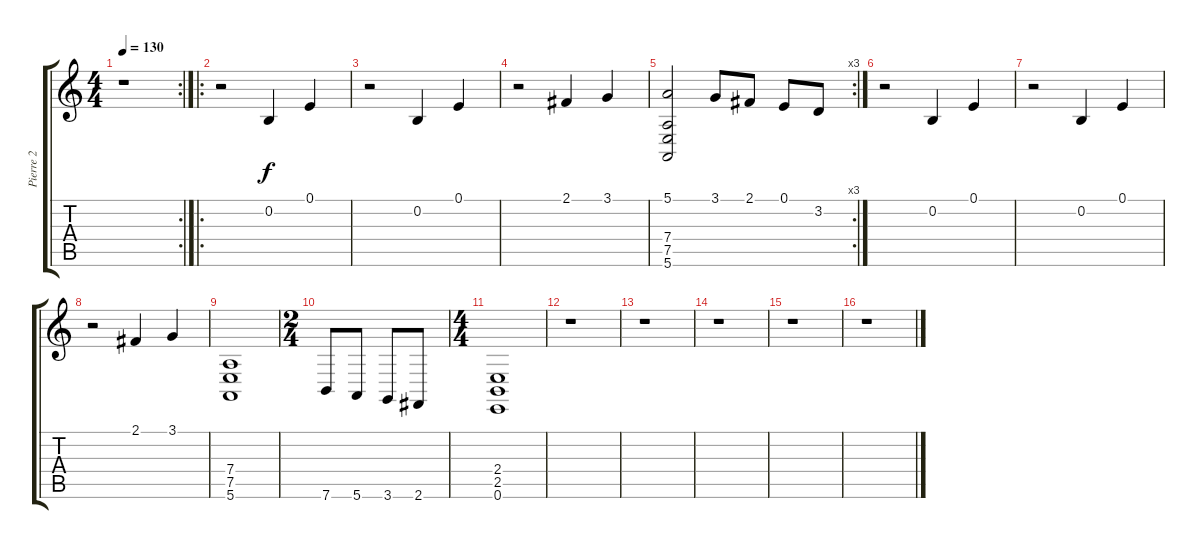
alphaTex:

\track ("Pierre 2" "Pierre 2") {instrument acousticgrandpiano}
\staff {score tabs}
\tuning (E4 B3 G3 D3 A2 E2) {hide}
\rc 2
\ts (4 4)
\tempo 130
\clef g2
\ks c
r.1{dy f} |
\ro
r.2 0.2.4 0.1.4 |
r.2 0.2.4 0.1.4 |
r.2 2.1.4 3.1.4 |
\rc 3
(5.1 7.4 7.5 5.6).2 3.1.8 2.1.8 0.1.8 3.2.8 |
r.2 0.2.4 0.1.4 |
r.2 0.2.4 0.1.4 |
r.2 2.1.4 3.1.4 |
(7.4 7.5 5.6).1 |
\ts (2 4)
7.6.8 5.6.8 3.6.8 2.6.8 |
\ts (4 4)
(2.4 2.5 0.6).1 |
r.1 |
r.1 |
r.1 |
r.1 |
r.1
